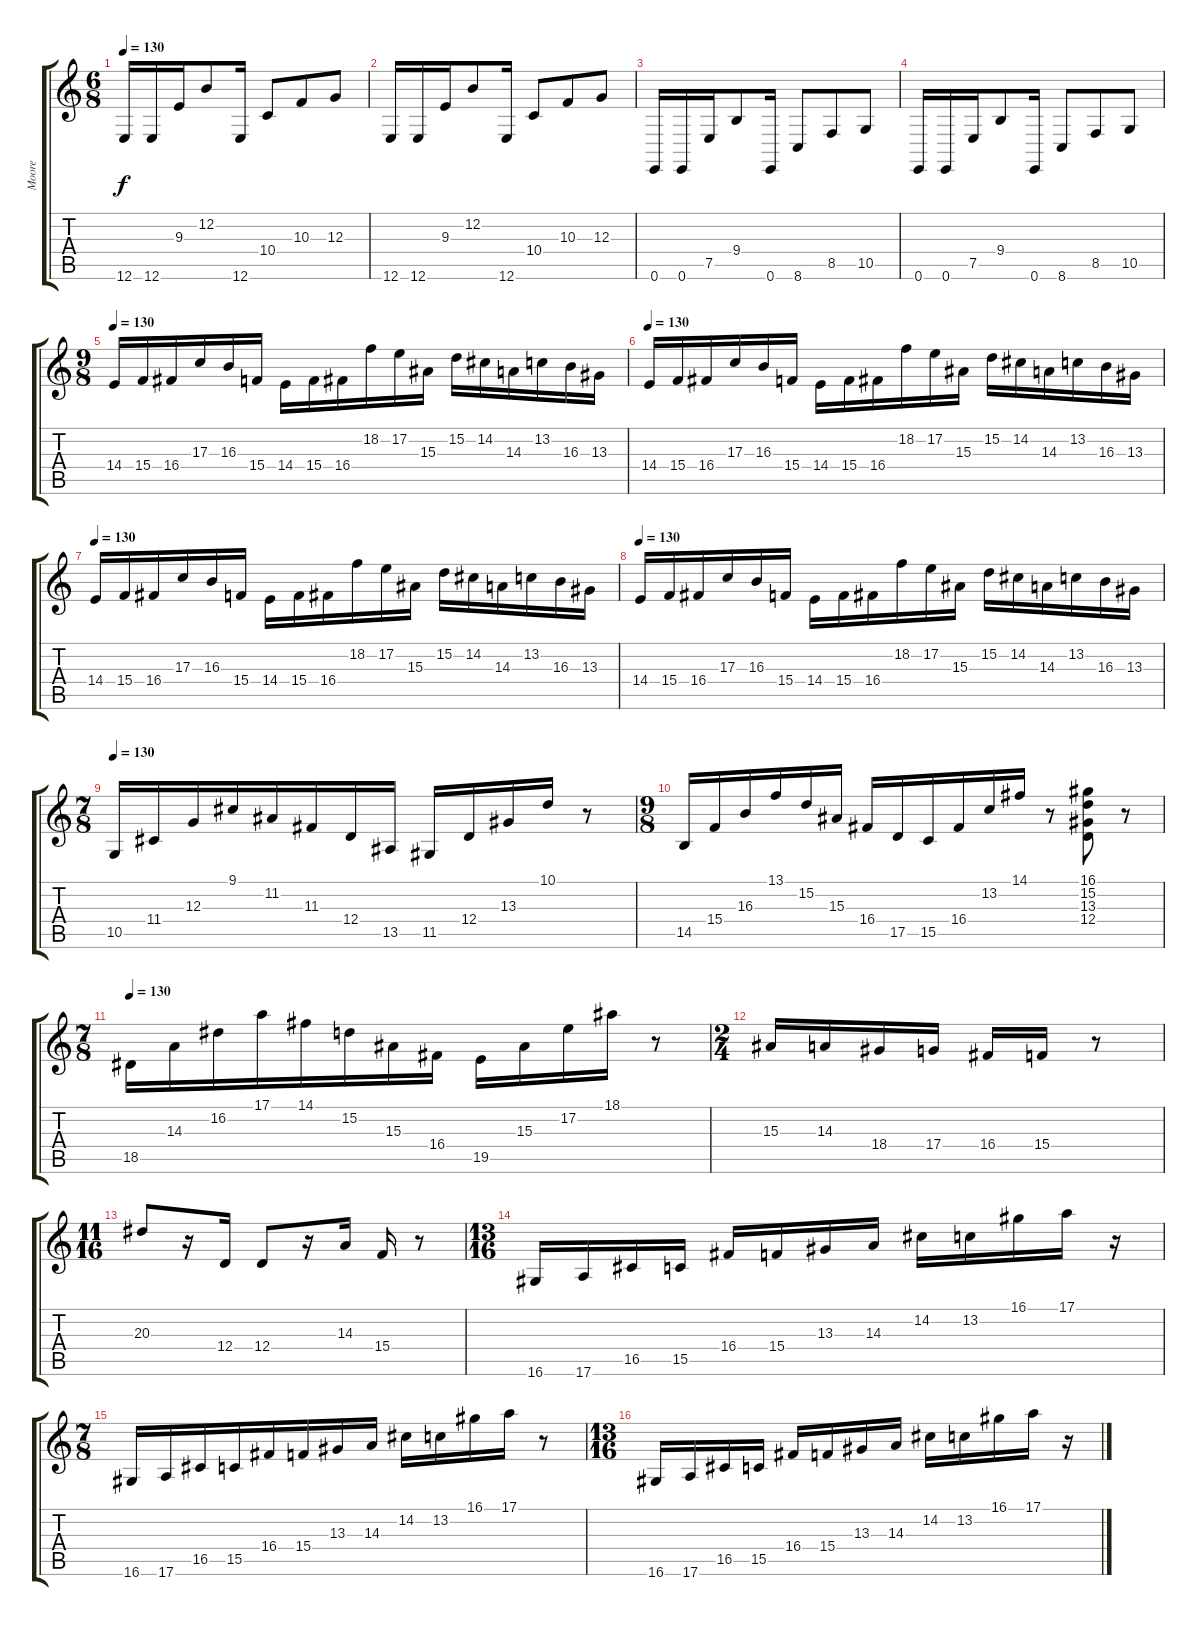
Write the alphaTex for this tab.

\track ("Moore" "Moore") {instrument rockorgan}
\staff {score tabs}
\tuning (E4 B3 G3 D3 A2 E2) {hide}
\ts (6 8)
\tempo 130
\clef g2
\ks c
12.6.16{dy f} 12.6.16 9.3.16 12.2.8 12.6.16 10.4.8 10.3.8 12.3.8 |
12.6.16 12.6.16 9.3.16 12.2.8 12.6.16 10.4.8 10.3.8 12.3.8 |
0.6.16 0.6.16 7.5.16 9.4.8 0.6.16 8.6.8 8.5.8 10.5.8 |
0.6.16 0.6.16 7.5.16 9.4.8 0.6.16 8.6.8 8.5.8 10.5.8 |
\ts (9 8)
\tempo 130
14.4.16{instrument lead1square} 15.4.16 16.4.16 17.3.16 16.3.16 15.4.16 14.4.16 15.4.16 16.4.16 18.2.16 17.2.16 15.3.16 15.2.16 14.2.16 14.3.16 13.2.16 16.3.16 13.3.16 |
\tempo 130
14.4.16{instrument lead1square} 15.4.16 16.4.16 17.3.16 16.3.16 15.4.16 14.4.16 15.4.16 16.4.16 18.2.16 17.2.16 15.3.16 15.2.16 14.2.16 14.3.16 13.2.16 16.3.16 13.3.16 |
\tempo 130
14.4.16{instrument lead1square} 15.4.16 16.4.16 17.3.16 16.3.16 15.4.16 14.4.16 15.4.16 16.4.16 18.2.16 17.2.16 15.3.16 15.2.16 14.2.16 14.3.16 13.2.16 16.3.16 13.3.16 |
\tempo 130
14.4.16{instrument lead1square} 15.4.16 16.4.16 17.3.16 16.3.16 15.4.16 14.4.16 15.4.16 16.4.16 18.2.16 17.2.16 15.3.16 15.2.16 14.2.16 14.3.16 13.2.16 16.3.16 13.3.16 |
\ts (7 8)
\tempo 130
10.5.16{instrument lead1square} 11.4.16 12.3.16 9.1.16 11.2.16 11.3.16 12.4.16 13.5.16 11.5.16 12.4.16 13.3.16 10.1.16 r.8 |
\ts (9 8)
14.5.16 15.4.16 16.3.16 13.1.16 15.2.16 15.3.16 16.4.16 17.5.16 15.5.16 16.4.16 13.2.16 14.1.16 r.8 (16.1 15.2 13.3 12.4).8 r.8 |
\ts (7 8)
\tempo 130
18.5.16{instrument lead1square} 14.3.16 16.2.16 17.1.16 14.1.16 15.2.16 15.3.16 16.4.16 19.5.16 15.3.16 17.2.16 18.1.16 r.8 |
\ts (2 4)
15.3.16 14.3.16 18.4.16 17.4.16 16.4.16 15.4.16 r.8 |
\ts (11 16)
20.3.8 r.16 12.4.16 12.4.8 r.16 14.3.16 15.4.16 r.8 |
\ts (13 16)
16.6.16 17.6.16 16.5.16 15.5.16 16.4.16 15.4.16 13.3.16 14.3.16 14.2.16 13.2.16 16.1.16 17.1.16 r.16 |
\ts (7 8)
16.6.16 17.6.16 16.5.16 15.5.16 16.4.16 15.4.16 13.3.16 14.3.16 14.2.16 13.2.16 16.1.16 17.1.16 r.8 |
\ts (13 16)
16.6.16 17.6.16 16.5.16 15.5.16 16.4.16 15.4.16 13.3.16 14.3.16 14.2.16 13.2.16 16.1.16 17.1.16 r.16
